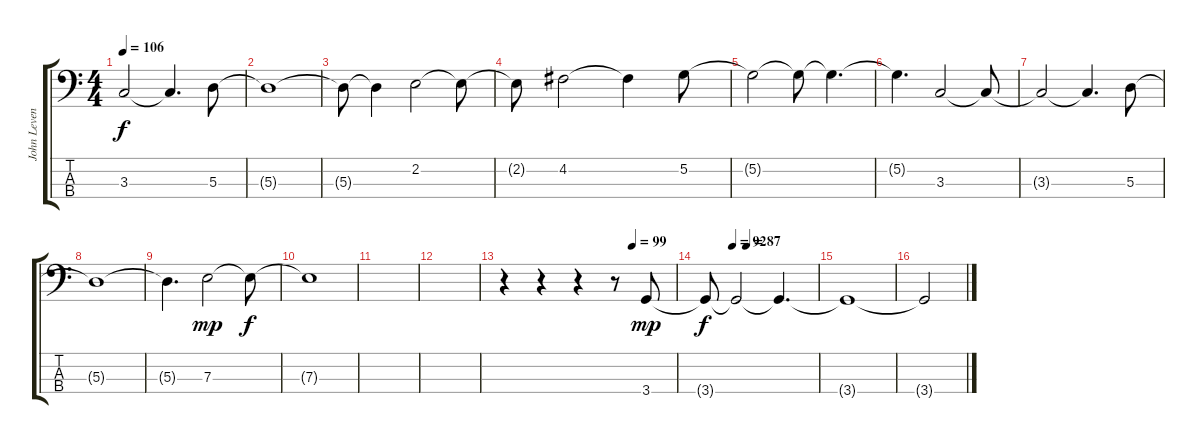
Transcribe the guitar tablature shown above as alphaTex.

\track ("John Leven - Bass" "John Leven") {instrument electricbassfinger}
\staff {score tabs}
\tuning (G2 D2 A1 E1) {hide}
\ts (4 4)
\tempo 106
\clef f4
\ks c
3.3{t}.2{dy f} 3.3{t}.4{d} 5.3.8 |
5.3{t}.1 |
5.3{t}.8 5.3{t}.4 2.2.2 2.2{t}.8 |
2.2{t}.8 4.2.2 4.2{t}.4 5.2.8 |
5.2{t}.2 5.2{t}.8 5.2{t}.4{d} |
5.2{t}.4{d} 3.3.2 3.3{t}.8 |
3.3{t}.2 3.3{t}.4{d} 5.3.8 |
5.3{t}.1 |
5.3{t}.4{d} 7.3.2{dy mp} 7.3{t}.8{dy f} |
7.3{t}.1 |
|
|
\tempo (99 0.75)
r.4 r.4 r.4 r.8 3.4.8{dy mp} |
\tempo (92 0.25)
\tempo (87 0.375)
3.4{t}.8{dy f} 3.4{t}.2 3.4{t}.4{d} |
3.4{t}.1 |
3.4{t}.2
